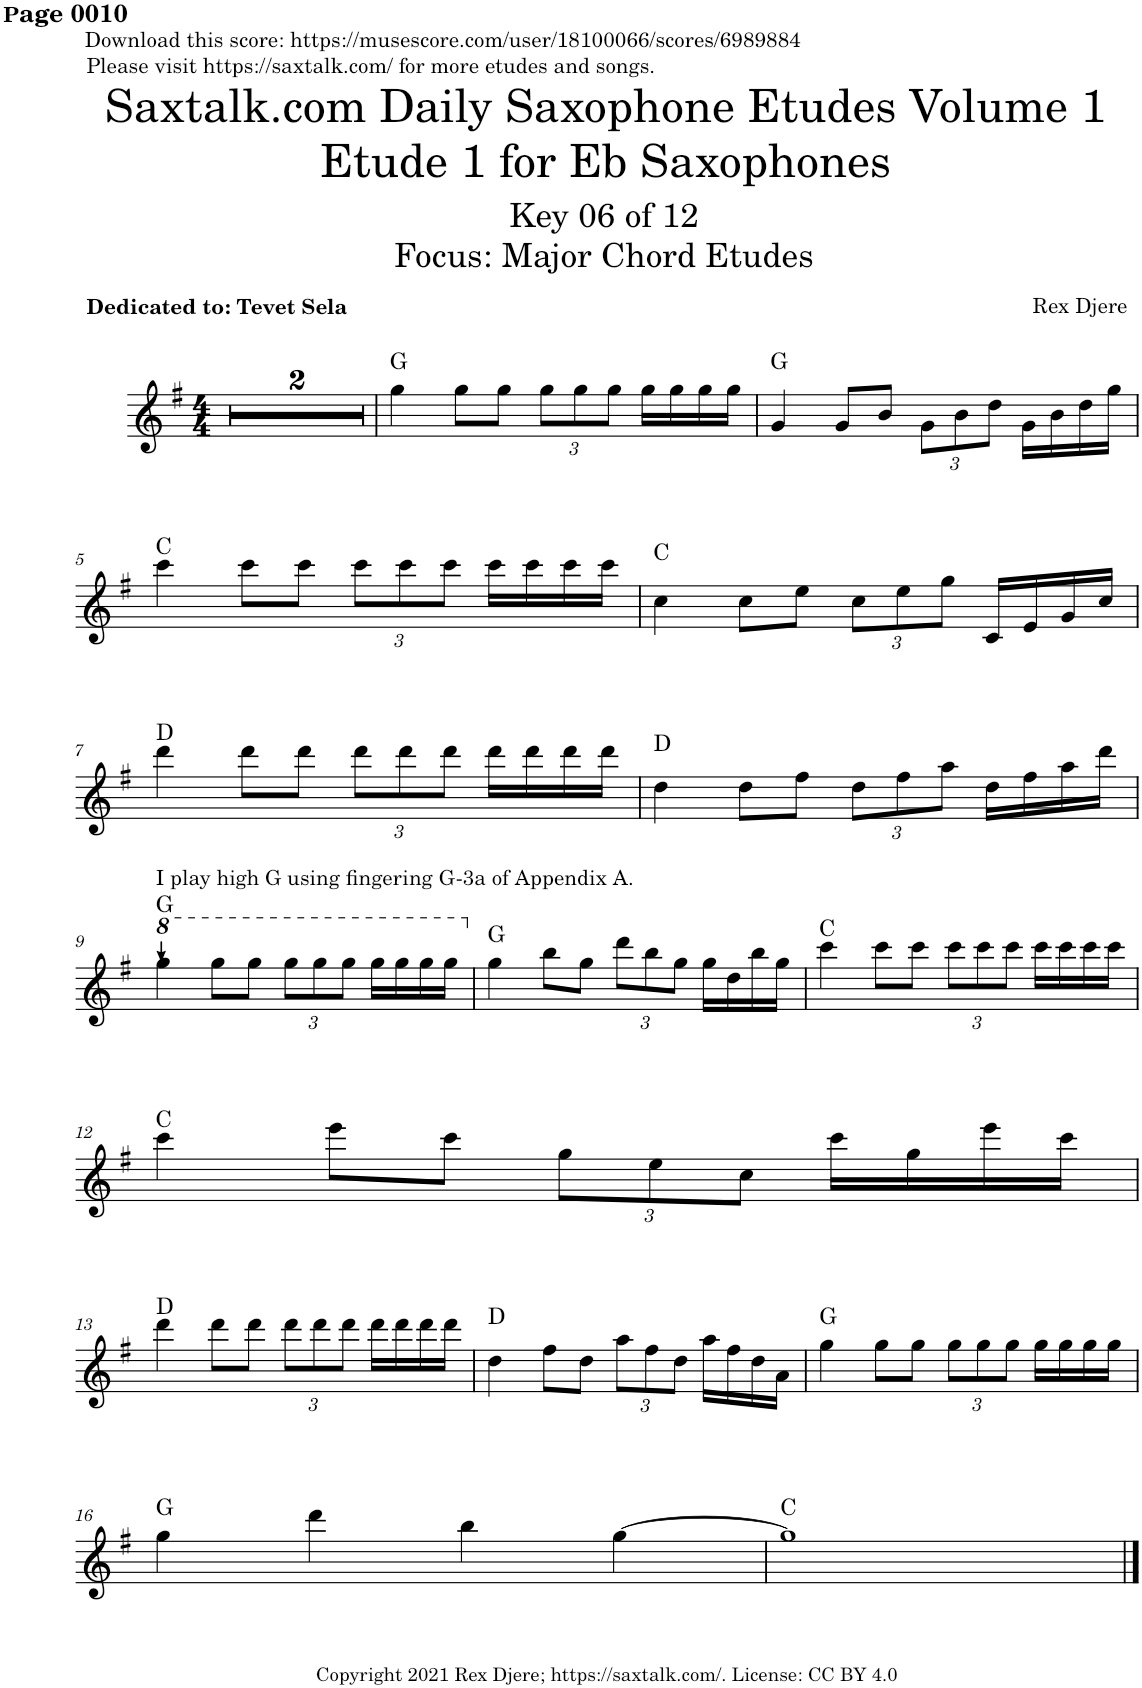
**kern	**harte
*part1	*part1
*staff1	*
*I"Alto Saxophone	*
*I'A. Sax.	*
*clefG2	*
*Trd5c9	*
*k[f#]	*
*M4/4	*
=1	=1
1r	.
=2	=2
1r	.
=3	=3
4gg\	G:maj
8gg\L	.
8gg\J	.
*Xbrackettup	*
12gg\L	.
12gg\	.
12gg\J	.
16gg\LL	.
16gg\	.
16gg\	.
16gg\JJ	.
=4	=4
4g/	G:maj
8g/L	.
8b/J	.
12g\L	.
12b\	.
12dd\J	.
16g\LL	.
16b\	.
16dd\	.
16gg\JJ	.
!!LO:LB:g=z
=5	=5
4ccc\	C:maj
8ccc\L	.
8ccc\J	.
12ccc\L	.
12ccc\	.
12ccc\J	.
16ccc\LL	.
16ccc\	.
16ccc\	.
16ccc\JJ	.
=6	=6
4cc\	C:maj
8cc\L	.
8ee\J	.
12cc\L	.
12ee\	.
12gg\J	.
16c/LL	.
16e/	.
16g/	.
16cc/JJ	.
!!LO:LB:g=z
=7	=7
4ddd\	D:maj
8ddd\L	.
8ddd\J	.
12ddd\L	.
12ddd\	.
12ddd\J	.
16ddd\LL	.
16ddd\	.
16ddd\	.
16ddd\JJ	.
=8	=8
4dd\	D:maj
8dd\L	.
8ff#\J	.
12dd\L	.
12ff#\	.
12aa\J	.
16dd\LL	.
16ff#\	.
16aa\	.
16ddd\JJ	.
!!LO:LB:g=z
=9	=9
*8va	*
!LO:TX:a:t=I play high G using fingering G-3a of Appendix A.	!
4ggg\	G:maj
8ggg\L	.
8ggg\J	.
12ggg\L	.
12ggg\	.
12ggg\J	.
16ggg\LL	.
16ggg\	.
16ggg\	.
16ggg\JJ	.
=10	=10
*X8va	*
4gg\	G:maj
8bb\L	.
8gg\J	.
12ddd\L	.
12bb\	.
12gg\J	.
16gg\LL	.
16dd\	.
16bb\	.
16gg\JJ	.
=11	=11
4ccc\	C:maj
8ccc\L	.
8ccc\J	.
12ccc\L	.
12ccc\	.
12ccc\J	.
16ccc\LL	.
16ccc\	.
16ccc\	.
16ccc\JJ	.
!!LO:LB:g=z
=12	=12
4ccc\	C:maj
8eee\L	.
8ccc\J	.
12gg\L	.
12ee\	.
12cc\J	.
16ccc\LL	.
16gg\	.
16eee\	.
16ccc\JJ	.
!!LO:LB:g=z
=13	=13
4ddd\	D:maj
8ddd\L	.
8ddd\J	.
12ddd\L	.
12ddd\	.
12ddd\J	.
16ddd\LL	.
16ddd\	.
16ddd\	.
16ddd\JJ	.
=14	=14
4dd\	D:maj
8ff#\L	.
8dd\J	.
12aa\L	.
12ff#\	.
12dd\J	.
16aa\LL	.
16ff#\	.
16dd\	.
16a\JJ	.
=15	=15
4gg\	G:maj
8gg\L	.
8gg\J	.
12gg\L	.
12gg\	.
12gg\J	.
16gg\LL	.
16gg\	.
16gg\	.
16gg\JJ	.
!!LO:LB:g=z
=16	=16
4gg\	G:maj
4ddd\	.
4bb\	.
[4gg\	.
=	=
*-	*-
